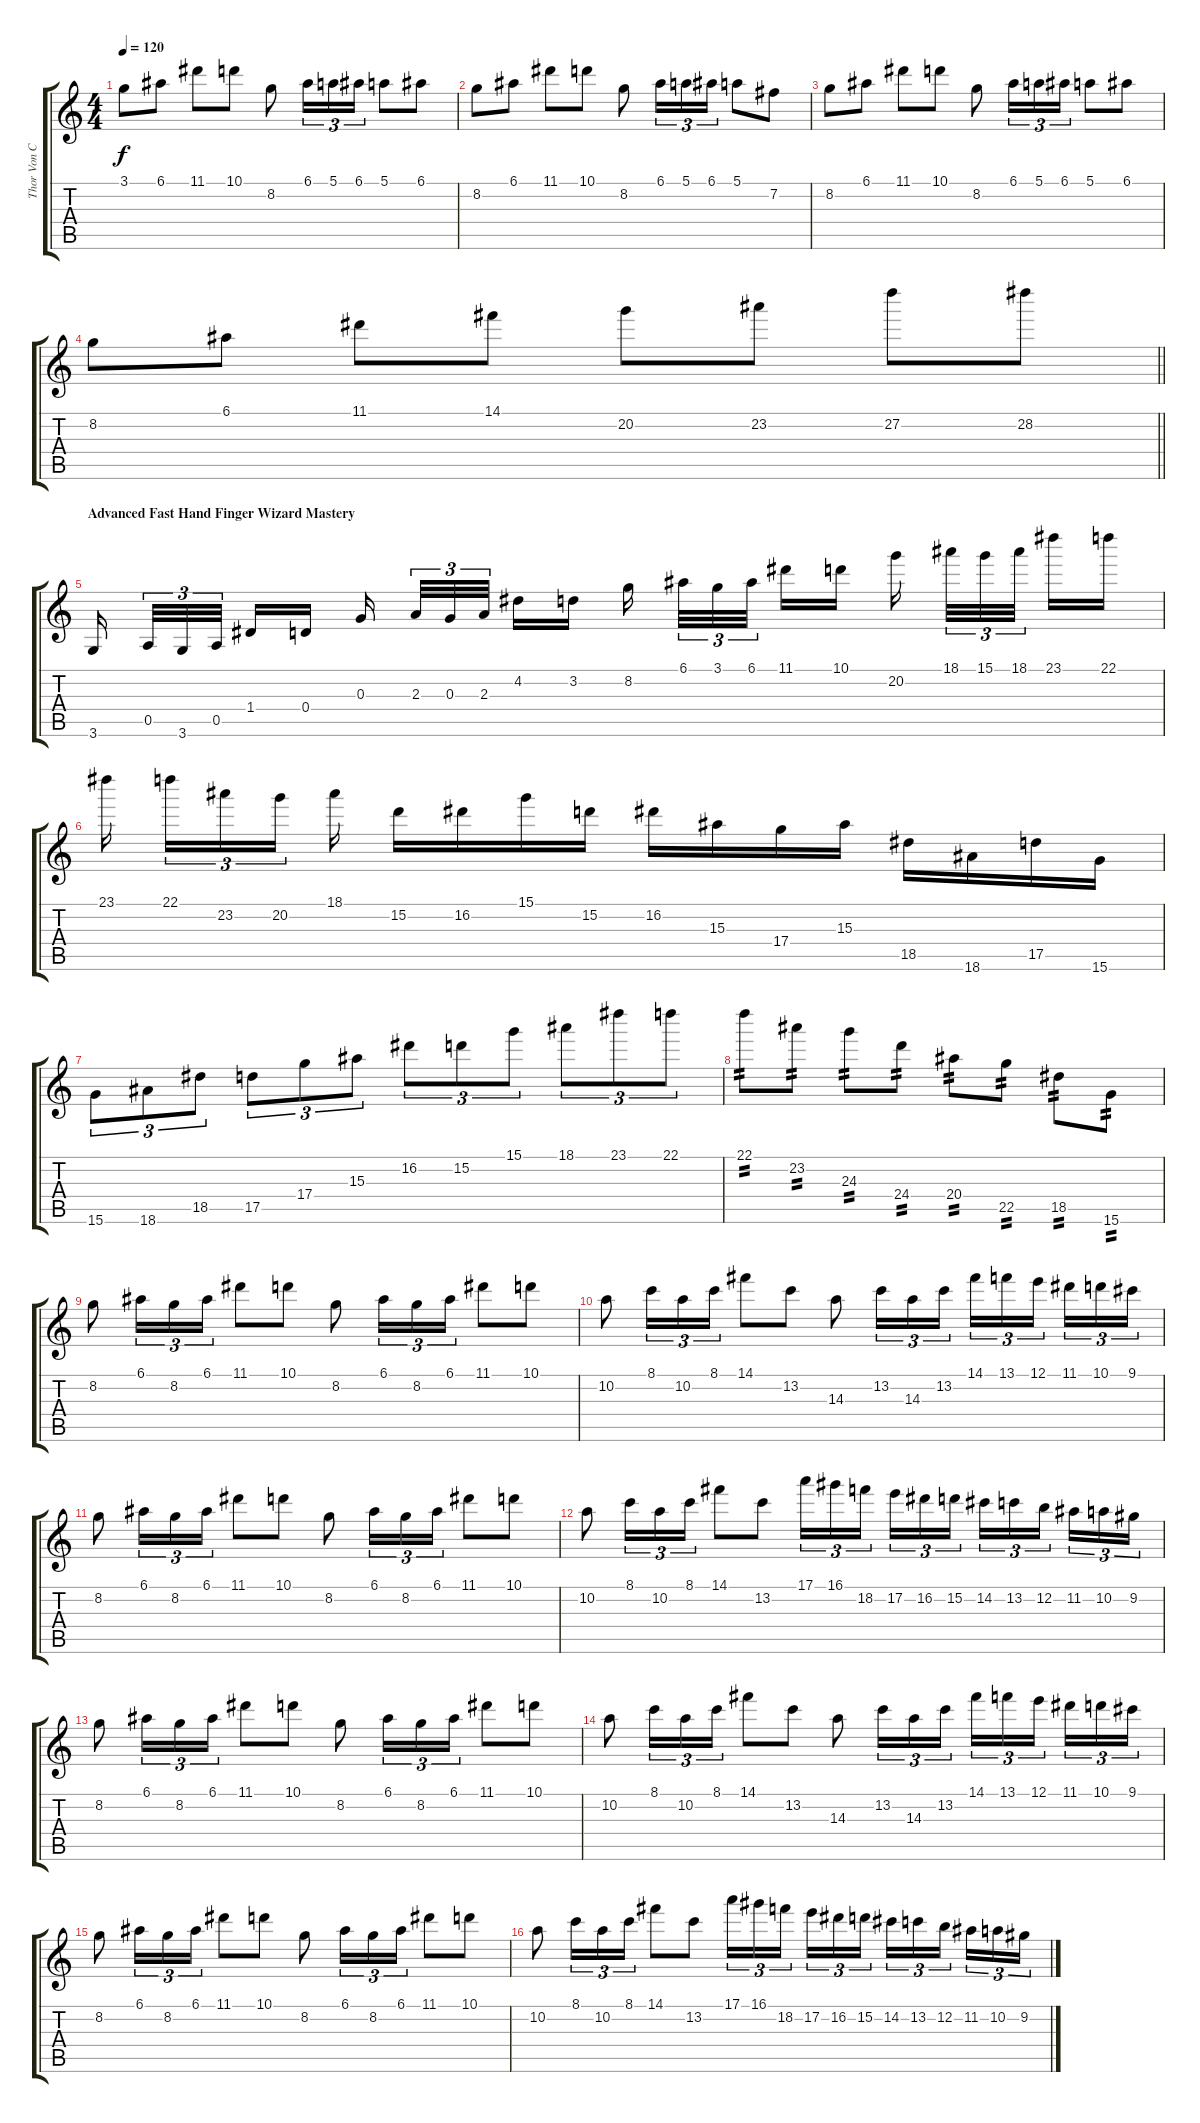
\track ("Thor Von Clemson" "Thor Von C") {instrument distortionguitar}
\staff {score tabs}
\tuning (E4 B3 G3 D3 A2 E2) {hide}
\ts (4 4)
\tempo 120
\clef g2
\ks aminor
3.1.8{dy f} 6.1.8 11.1.8 10.1.8 8.2.8 6.1.16{tu (3 2)} 5.1.16{tu (3 2)} 6.1.16{tu (3 2)} 5.1.8 6.1.8 |
8.2.8 6.1.8 11.1.8 10.1.8 8.2.8 6.1.16{tu (3 2)} 5.1.16{tu (3 2)} 6.1.16{tu (3 2)} 5.1.8 7.2.8 |
8.2.8 6.1.8 11.1.8 10.1.8 8.2.8 6.1.16{tu (3 2)} 5.1.16{tu (3 2)} 6.1.16{tu (3 2)} 5.1.8 6.1.8 |
\barLineRight lightlight
8.2.8 6.1.8 11.1.8 14.1.8 20.2.8 23.2.8 27.2.8 28.2.8 |
\section ("" "Advanced Fast Hand Finger Wizard Mastery")
3.6.16{beam splitsecondary} 0.5.32{tu (3 2)} 3.6.32{tu (3 2)} 0.5.32{tu (3 2) beam splitsecondary} 1.4.16 0.4.16 0.3.16{beam splitsecondary} 2.3.32{tu (3 2)} 0.3.32{tu (3 2)} 2.3.32{tu (3 2) beam splitsecondary} 4.2.16 3.2.16 8.2.16{beam splitsecondary} 6.1.32{tu (3 2)} 3.1.32{tu (3 2)} 6.1.32{tu (3 2) beam splitsecondary} 11.1.16 10.1.16 20.2.16{beam splitsecondary} 18.1.32{tu (3 2)} 15.1.32{tu (3 2)} 18.1.32{tu (3 2) beam splitsecondary} 23.1.16 22.1.16 |
23.1.16{beam splitsecondary} 22.1.16{tu (3 2)} 23.2.16{tu (3 2)} 20.2.16{tu (3 2) beam splitsecondary} 18.1.16 15.2.16 16.2.16 15.1.16 15.2.16 16.2.16 15.3.16 17.4.16 15.3.16 18.5.16 18.6.16 17.5.16 15.6.16 |
15.6.8{tu (3 2)} 18.6.8{tu (3 2)} 18.5.8{tu (3 2)} 17.5.8{tu (3 2)} 17.4.8{tu (3 2)} 15.3.8{tu (3 2)} 16.2.8{tu (3 2)} 15.2.8{tu (3 2)} 15.1.8{tu (3 2)} 18.1.8{tu (3 2)} 23.1.8{tu (3 2)} 22.1.8{tu (3 2)} |
22.1.8{tp 2} 23.2.8{tp 2} 24.3.8{tp 2} 24.4.8{tp 2} 20.4.8{tp 2} 22.5.8{tp 2} 18.5.8{tp 2} 15.6.8{tp 2} |
8.2.8 6.1.16{tu (3 2)} 8.2.16{tu (3 2)} 6.1.16{tu (3 2)} 11.1.8 10.1.8 8.2.8 6.1.16{tu (3 2)} 8.2.16{tu (3 2)} 6.1.16{tu (3 2)} 11.1.8 10.1.8 |
10.2.8 8.1.16{tu (3 2)} 10.2.16{tu (3 2)} 8.1.16{tu (3 2)} 14.1.8 13.2.8 14.3.8 13.2.16{tu (3 2)} 14.3.16{tu (3 2)} 13.2.16{tu (3 2)} 14.1.16{tu (3 2)} 13.1.16{tu (3 2)} 12.1.16{tu (3 2) beam splitsecondary} 11.1.16{tu (3 2)} 10.1.16{tu (3 2)} 9.1.16{tu (3 2)} |
8.2.8 6.1.16{tu (3 2)} 8.2.16{tu (3 2)} 6.1.16{tu (3 2)} 11.1.8 10.1.8 8.2.8 6.1.16{tu (3 2)} 8.2.16{tu (3 2)} 6.1.16{tu (3 2)} 11.1.8 10.1.8 |
10.2.8 8.1.16{tu (3 2)} 10.2.16{tu (3 2)} 8.1.16{tu (3 2)} 14.1.8 13.2.8 17.1.16{tu (3 2)} 16.1.16{tu (3 2)} 18.2.16{tu (3 2) beam splitsecondary} 17.2.16{tu (3 2)} 16.2.16{tu (3 2)} 15.2.16{tu (3 2)} 14.2.16{tu (3 2)} 13.2.16{tu (3 2)} 12.2.16{tu (3 2) beam splitsecondary} 11.2.16{tu (3 2)} 10.2.16{tu (3 2)} 9.2.16{tu (3 2)} |
8.2.8 6.1.16{tu (3 2)} 8.2.16{tu (3 2)} 6.1.16{tu (3 2)} 11.1.8 10.1.8 8.2.8 6.1.16{tu (3 2)} 8.2.16{tu (3 2)} 6.1.16{tu (3 2)} 11.1.8 10.1.8 |
10.2.8 8.1.16{tu (3 2)} 10.2.16{tu (3 2)} 8.1.16{tu (3 2)} 14.1.8 13.2.8 14.3.8 13.2.16{tu (3 2)} 14.3.16{tu (3 2)} 13.2.16{tu (3 2)} 14.1.16{tu (3 2)} 13.1.16{tu (3 2)} 12.1.16{tu (3 2) beam splitsecondary} 11.1.16{tu (3 2)} 10.1.16{tu (3 2)} 9.1.16{tu (3 2)} |
8.2.8 6.1.16{tu (3 2)} 8.2.16{tu (3 2)} 6.1.16{tu (3 2)} 11.1.8 10.1.8 8.2.8 6.1.16{tu (3 2)} 8.2.16{tu (3 2)} 6.1.16{tu (3 2)} 11.1.8 10.1.8 |
10.2.8 8.1.16{tu (3 2)} 10.2.16{tu (3 2)} 8.1.16{tu (3 2)} 14.1.8 13.2.8 17.1.16{tu (3 2)} 16.1.16{tu (3 2)} 18.2.16{tu (3 2) beam splitsecondary} 17.2.16{tu (3 2)} 16.2.16{tu (3 2)} 15.2.16{tu (3 2)} 14.2.16{tu (3 2)} 13.2.16{tu (3 2)} 12.2.16{tu (3 2) beam splitsecondary} 11.2.16{tu (3 2)} 10.2.16{tu (3 2)} 9.2.16{tu (3 2)}
